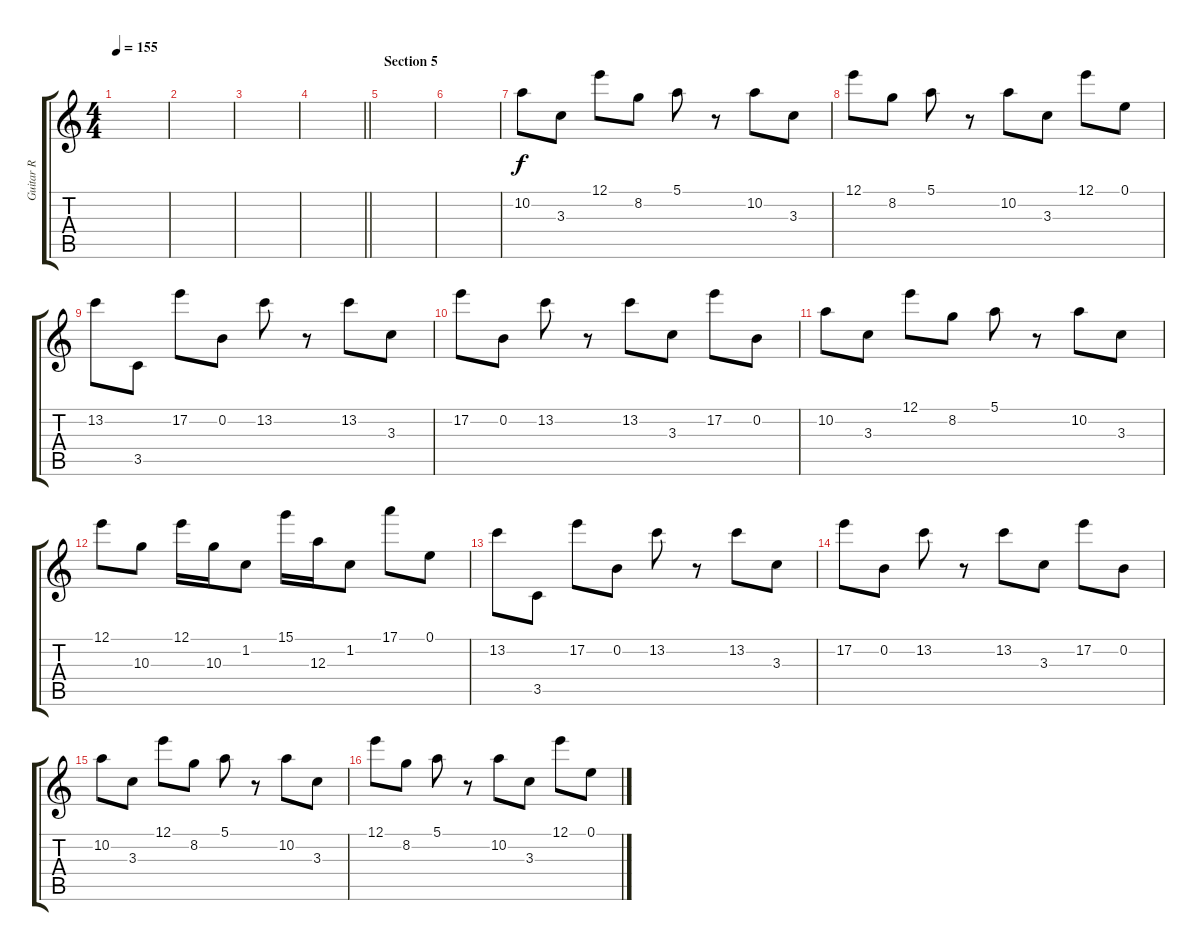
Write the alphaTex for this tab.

\track ("Guitar R" "Guitar R") {instrument electricguitarjazz}
\staff {score tabs}
\tuning (E4 B3 A3 D3 A2 D2) {hide}
\ts (4 4)
\tempo 155
\clef g2
\ks c
|
|
|
\barLineRight lightlight
|
\section ("" "Section 5")
|
|
10.2.8 3.3.8 12.1.8 8.2.8 5.1.8 r.8 10.2.8 3.3.8 |
12.1.8 8.2.8 5.1.8 r.8 10.2.8 3.3.8 12.1.8 0.1.8 |
13.2.8 3.5.8 17.2.8 0.2.8 13.2.8 r.8 13.2.8 3.3.8 |
17.2.8 0.2.8 13.2.8 r.8 13.2.8 3.3.8 17.2.8 0.2.8 |
10.2.8 3.3.8 12.1.8 8.2.8 5.1.8 r.8 10.2.8 3.3.8 |
12.1.8 10.3.8 12.1.16 10.3.16 1.2.8 15.1.16 12.3.16 1.2.8 17.1.8 0.1.8 |
13.2.8 3.5.8 17.2.8 0.2.8 13.2.8 r.8 13.2.8 3.3.8 |
17.2.8 0.2.8 13.2.8 r.8 13.2.8 3.3.8 17.2.8 0.2.8 |
10.2.8 3.3.8 12.1.8 8.2.8 5.1.8 r.8 10.2.8 3.3.8 |
12.1.8 8.2.8 5.1.8 r.8 10.2.8 3.3.8 12.1.8 0.1.8
